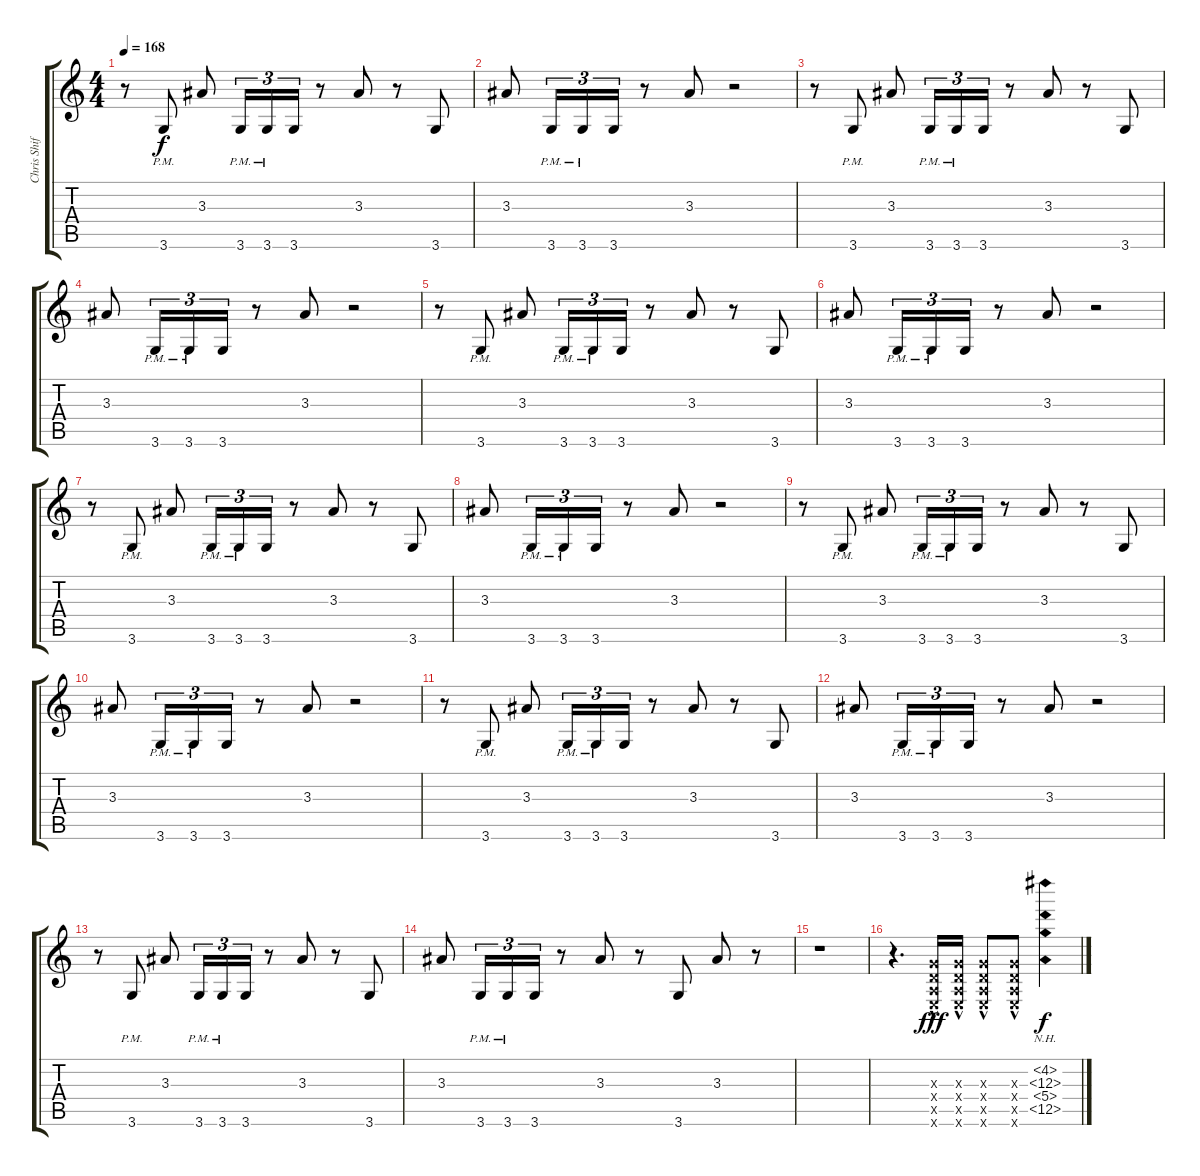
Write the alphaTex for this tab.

\track ("Chris Shiflett" "Chris Shif") {instrument distortionguitar}
\staff {score tabs}
\tuning (E4 B3 G3 D3 A2 E2) {hide}
\ts (4 4)
\tempo 168
\clef g2
\ks c
r.8{dy f} 3.6{pm}.8 3.3.8 3.6{pm}.16{tu (3 2)} 3.6{pm}.16{tu (3 2)} 3.6.16{tu (3 2)} r.8 3.3.8 r.8 3.6.8 |
3.3.8 3.6{pm}.16{tu (3 2)} 3.6{pm}.16{tu (3 2)} 3.6.16{tu (3 2)} r.8 3.3.8 r.2 |
r.8 3.6{pm}.8 3.3.8 3.6{pm}.16{tu (3 2)} 3.6{pm}.16{tu (3 2)} 3.6.16{tu (3 2)} r.8 3.3.8 r.8 3.6.8 |
3.3.8 3.6{pm}.16{tu (3 2)} 3.6{pm}.16{tu (3 2)} 3.6.16{tu (3 2)} r.8 3.3.8 r.2 |
r.8 3.6{pm}.8 3.3.8 3.6{pm}.16{tu (3 2)} 3.6{pm}.16{tu (3 2)} 3.6.16{tu (3 2)} r.8 3.3.8 r.8 3.6.8 |
3.3.8 3.6{pm}.16{tu (3 2)} 3.6{pm}.16{tu (3 2)} 3.6.16{tu (3 2)} r.8 3.3.8 r.2 |
r.8 3.6{pm}.8 3.3.8 3.6{pm}.16{tu (3 2)} 3.6{pm}.16{tu (3 2)} 3.6.16{tu (3 2)} r.8 3.3.8 r.8 3.6.8 |
3.3.8 3.6{pm}.16{tu (3 2)} 3.6{pm}.16{tu (3 2)} 3.6.16{tu (3 2)} r.8 3.3.8 r.2 |
r.8 3.6{pm}.8 3.3.8 3.6{pm}.16{tu (3 2)} 3.6{pm}.16{tu (3 2)} 3.6.16{tu (3 2)} r.8 3.3.8 r.8 3.6.8 |
3.3.8 3.6{pm}.16{tu (3 2)} 3.6{pm}.16{tu (3 2)} 3.6.16{tu (3 2)} r.8 3.3.8 r.2 |
r.8 3.6{pm}.8 3.3.8 3.6{pm}.16{tu (3 2)} 3.6{pm}.16{tu (3 2)} 3.6.16{tu (3 2)} r.8 3.3.8 r.8 3.6.8 |
3.3.8 3.6{pm}.16{tu (3 2)} 3.6{pm}.16{tu (3 2)} 3.6.16{tu (3 2)} r.8 3.3.8 r.2 |
r.8 3.6{pm}.8 3.3.8 3.6{pm}.16{tu (3 2)} 3.6{pm}.16{tu (3 2)} 3.6.16{tu (3 2)} r.8 3.3.8 r.8 3.6.8 |
3.3.8 3.6{pm}.16{tu (3 2)} 3.6{pm}.16{tu (3 2)} 3.6.16{tu (3 2)} r.8 3.3.8 r.8 3.6.8 3.3.8 r.8 |
r.1 |
r.4{d} (0.3{hac x} 0.4{hac x} 0.5{hac x} 0.6{hac x}).16{dy fff} (0.3{hac x} 0.4{hac x} 0.5{hac x} 0.6{hac x}).16 (0.3{hac x} 0.4{hac x} 0.5{hac x} 0.6{hac x}).8 (0.3{hac x} 0.4{hac x} 0.5{hac x} 0.6{hac x}).8 (4.2{nh} 0.3{nh} 5.4{nh} 6.5{nh}).4{dy f}
